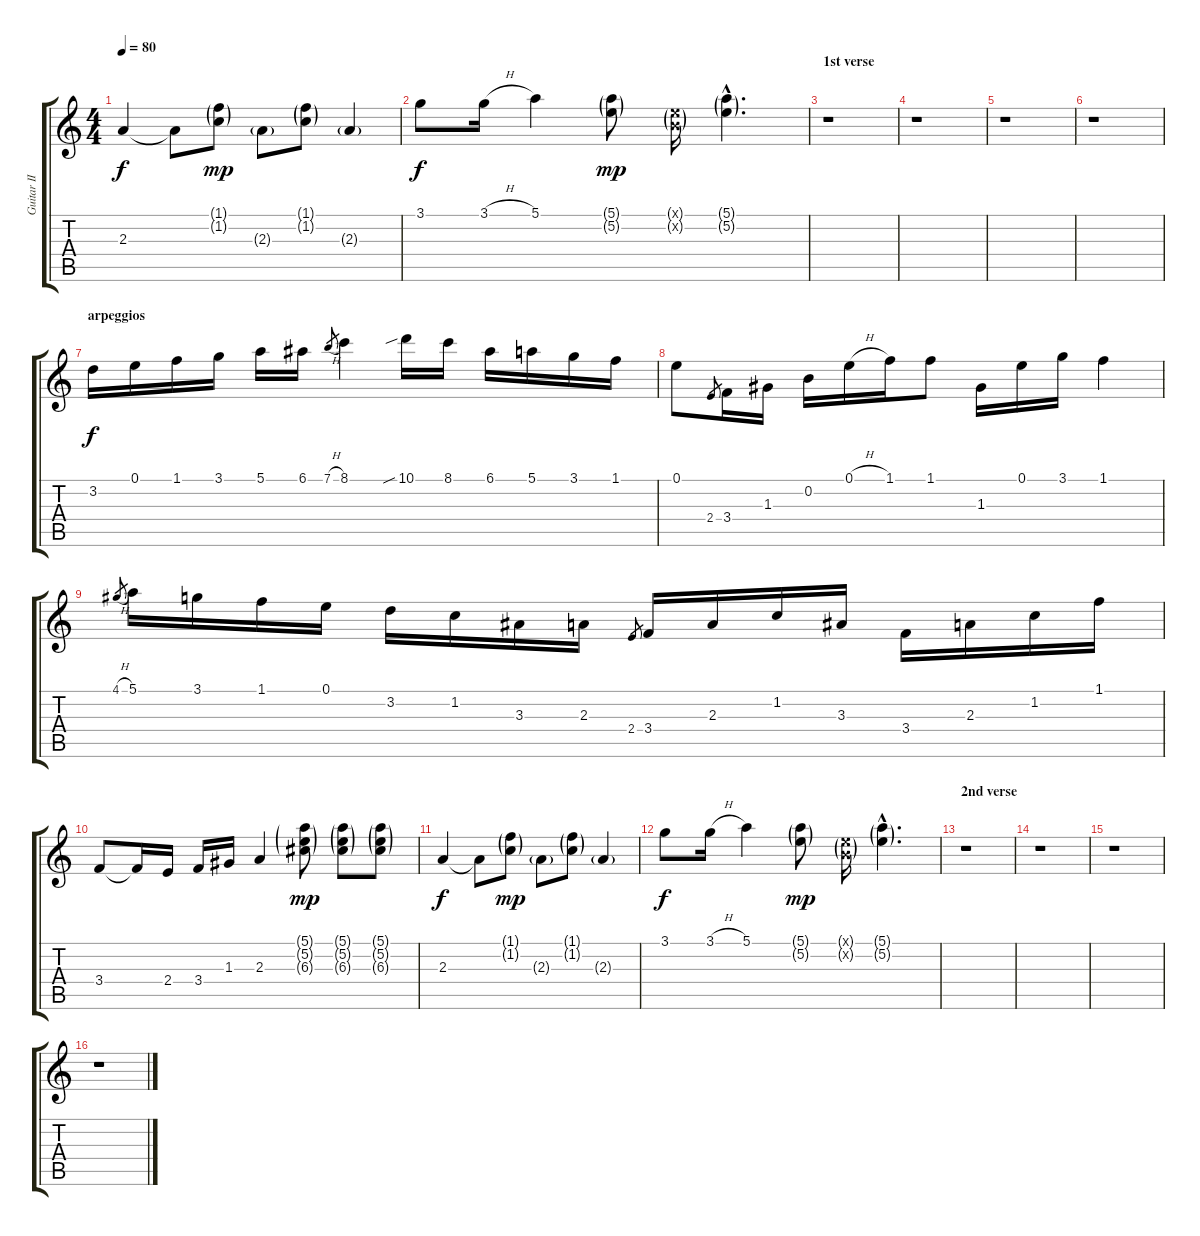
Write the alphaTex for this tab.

\track ("Guitar II" "Guitar II") {instrument acousticguitarsteel}
\staff {score tabs}
\tuning (E4 B3 G3 D3 A2 E2) {hide}
\ts (4 4)
\tempo 80
\clef g2
\ks aminor
2.3.4{dy f} 2.3{t}.8 (1.1{g} 1.2{g}).8{dy mp} 2.3{g}.8 (1.1{g} 1.2{g}).8 2.3{g}.4 |
3.1.8{dy f} 3.1{h}.16 5.1.4 (5.1{g} 5.2{g}).8{dy mp} (0.1{g x} 0.2{g x}).16 (5.1{g hac} 5.2{g hac}).4{d} |
\section ("" "1st verse")
r.1 |
r.1 |
r.1 |
r.1 |
\section ("" "arpeggios")
3.2.16{dy f} 0.1.16 1.1.16 3.1.16 5.1.16 6.1.16 7.1{h}.8{gr} 8.1.4 10.1{sib}.16 8.1.16 6.1.16 5.1.16 3.1.16 1.1.16 |
0.1.8 2.4.8{gr} 3.4.16 1.3.16 0.2.16 0.1{h}.16 1.1.16 1.1.8 1.3.16 0.1.16 3.1.16 1.1.4 |
4.1{h}.8{gr} 5.1.16 3.1.16 1.1.16 0.1.16 3.2.16 1.2.16 3.3.16 2.3.16 2.4.8{gr} 3.4.16 2.3.16 1.2.16 3.3.16 3.4.16 2.3.16 1.2.16 1.1.16 |
3.4.8 3.4{t}.16 2.4.16 3.4.16 1.3.16 2.3.4 (5.1{g} 5.2{g} 6.3{g}).8{dy mp} (5.1{g} 5.2{g} 6.3{g}).8 (5.1{g} 5.2{g} 6.3{g}).8 |
2.3.4{dy f} 2.3{t}.8 (1.1{g} 1.2{g}).8{dy mp} 2.3{g}.8 (1.1{g} 1.2{g}).8 2.3{g}.4 |
3.1.8{dy f} 3.1{h}.16 5.1.4 (5.1{g} 5.2{g}).8{dy mp} (0.1{g x} 0.2{g x}).16 (5.1{g hac} 5.2{g hac}).4{d} |
\section ("" "2nd verse")
r.1 |
r.1 |
r.1 |
r.1
